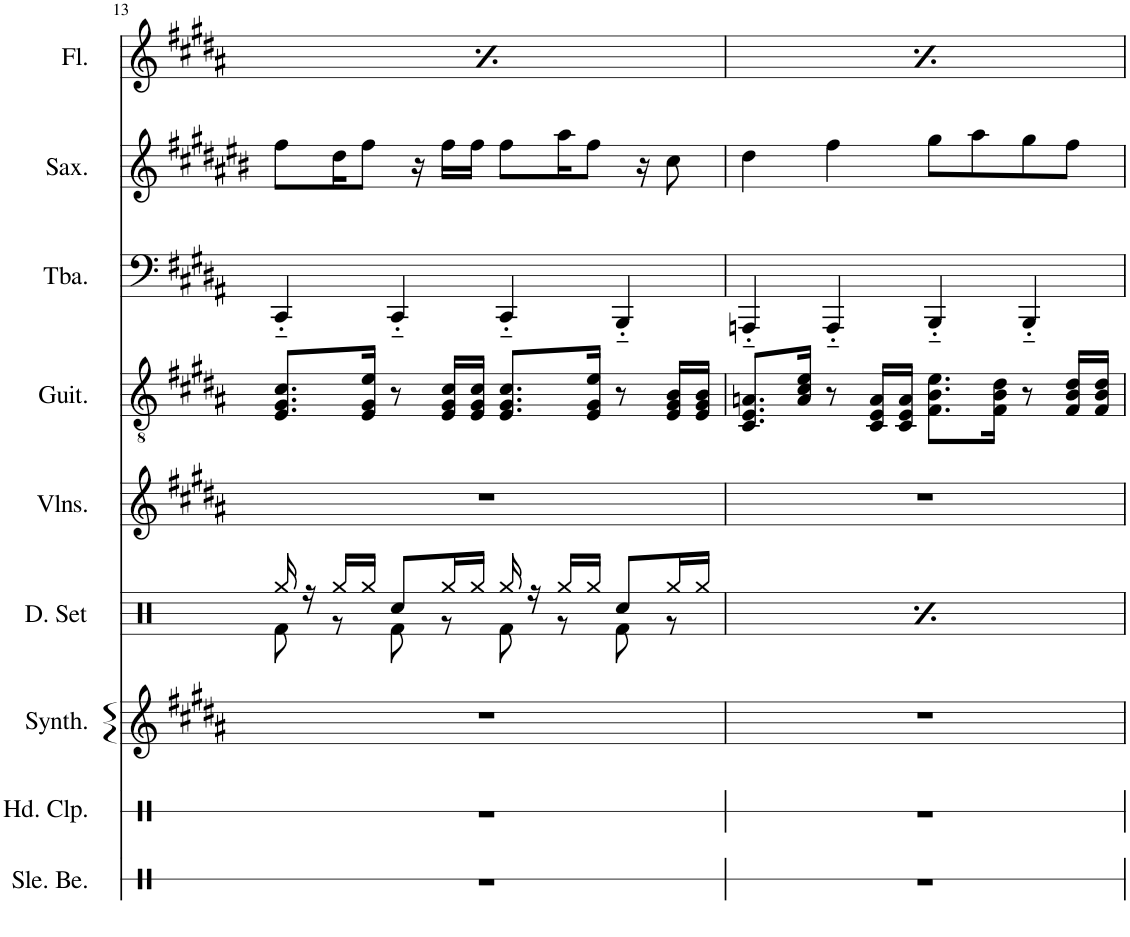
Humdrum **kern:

**kern	**kern	**kern	**kern	**kern	**kern	**kern	**kern	**kern	**dynam
*part9	*part8	*part7	*part6	*part5	*part4	*part3	*part2	*part1	*part1
*staff9	*staff8	*staff7	*staff6	*staff5	*staff4	*staff3	*staff2	*staff1	*staff1
*I"Sleigh Bells	*I"Hand Clap	*I"Synth Drum	*I"Drumset	*I"Violins	*I"Acoustic Guitar	*I"Tuba	*I"Saxophone	*I"Flute	*
*I'Sle. Be.	*I'Hd. Clp.	*I'Synth.	*I'D. Set	*I'Vlns.	*I'Guit.	*I'Tba.	*I'Sax.	*I'Fl.	*
!!LO:PB:g=z
*clefX	*clefX	*clefG2	*clefX	*clefG2	*clefGv2	*clefF4	*clefG2	*clefG2	*
*	*	*	*	*	*	*	*Trd8c14	*	*
*k[]	*k[]	*k[f#c#g#d#a#]	*k[]	*k[f#c#g#d#a#]	*k[f#c#g#d#a#]	*k[f#c#g#d#a#]	*k[f#c#g#d#a#e#b#]	*k[f#c#g#d#a#]	*
*M4/4	*M4/4	*M4/4	*M4/4	*M4/4	*M4/4	*M4/4	*M4/4	*M4/4	*
!!LO:REH:place=s1:a:B:cj:fs=14:t=B
=13	=13	=13	=13	=13	=13	=13	=13	=13	=13
*	*	*	*^	*	*	*	*	*	*
1r	1r	1r	16Rgg/	8Rf\	1r	8.E/ 8.G#/ 8.c#/L	4CC#'~/	8ff#\L	8r	.
.	.	.	16r	.	.	.	.	.	.	.
!	!	!	!	!	!	!	!	!	!	!LO:DY:b
.	.	.	16Rgg/LL	8r	.	.	.	16dd#\K	8eee'\	mp
.	.	.	16Rgg/JJ	.	.	16E/ 16G#/ 16e/Jk	.	8ff#\J	.	.
.	.	.	8Rcc/L	8Rf\	.	8r	4CC#'~/	.	8r	.
.	.	.	.	.	.	.	.	16r	.	.
.	.	.	16Rgg/L	8r	.	16E/ 16G#/ 16c#/LL	.	16ff#\LL	8eee'\	.
.	.	.	16Rgg/JJ	.	.	16E/ 16G#/ 16c#/JJ	.	16ff#\JJ	.	.
.	.	.	16Rgg/	8Rf\	.	8.E/ 8.G#/ 8.c#/L	4CC#'~/	8ff#\L	8r	.
.	.	.	16r	.	.	.	.	.	.	.
.	.	.	16Rgg/LL	8r	.	.	.	16aa#\K	8eee'\	.
.	.	.	16Rgg/JJ	.	.	16E/ 16G#/ 16e/Jk	.	8ff#\J	.	.
.	.	.	8Rcc/L	8Rf\	.	8r	4BBB'~/	.	8r	.
.	.	.	.	.	.	.	.	16r	.	.
.	.	.	16Rgg/L	8r	.	16E/ 16G#/ 16B/LL	.	8cc#\	8eee'\	.
.	.	.	16Rgg/JJ	.	.	16E/ 16G#/ 16B/JJ	.	.	.	.
!!LO:REH:place=s1:a:B:cj:fs=14:t=B
=14	=14	=14	=14	=14	=14	=14	=14	=14	=14	=14
1r	1r	1r	16Rgg/	8Rf\	1r	8.C#/ 8.E/ 8.An/L	4AAAn'~/	4dd#\	8r	.
.	.	.	16r	.	.	.	.	.	.	.
!	!	!	!	!	!	!	!	!	!	!LO:DY:b
.	.	.	16Rgg/LL	8r	.	.	.	.	8eee'\	mp
.	.	.	16Rgg/JJ	.	.	16A/ 16c#/ 16e/Jk	.	.	.	.
.	.	.	8Rcc/L	8Rf\	.	8r	4AAA'~/	4ff#\	8r	.
.	.	.	16Rgg/L	8r	.	16C#/ 16E/ 16A/LL	.	.	8eee'\	.
.	.	.	16Rgg/JJ	.	.	16C#/ 16E/ 16A/JJ	.	.	.	.
.	.	.	16Rgg/	8Rf\	.	8.F#\ 8.B\ 8.e\L	4BBB'~/	8gg#\L	8r	.
.	.	.	16r	.	.	.	.	.	.	.
.	.	.	16Rgg/LL	8r	.	.	.	8aa#\	8eee'\	.
.	.	.	16Rgg/JJ	.	.	16F#\ 16B\ 16d#\Jk	.	.	.	.
.	.	.	8Rcc/L	8Rf\	.	8r	4BBB'~/	8gg#\	8r	.
.	.	.	16Rgg/L	8r	.	16F#/ 16B/ 16d#/LL	.	8ff#\J	8eee'\	.
.	.	.	16Rgg/JJ	.	.	16F#/ 16B/ 16d#/JJ	.	.	.	.
*	*	*	*v	*v	*	*	*	*	*	*
=	=	=	=	=	=	=	=	=	=
*-	*-	*-	*-	*-	*-	*-	*-	*-	*-
